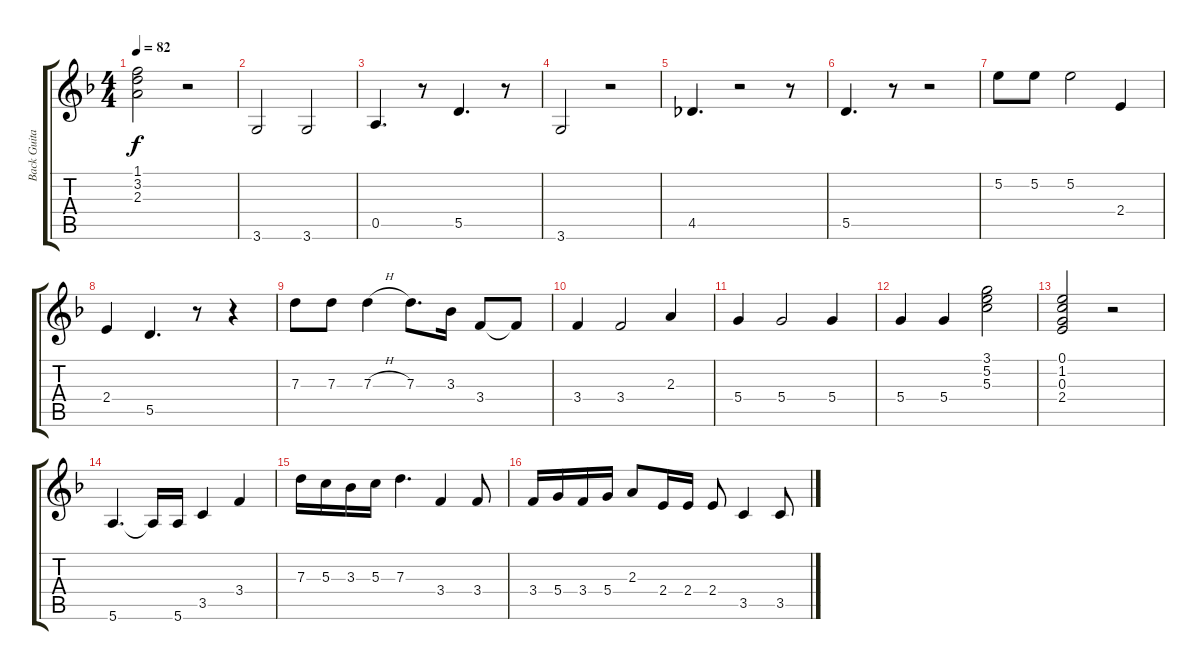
\track ("Back Guitar" "Back Guita") {instrument acousticguitarsteel}
\staff {score tabs}
\tuning (E4 B3 G3 D3 A2 E2) {hide}
\ts (4 4)
\tempo 82
\clef g2
\ks f
(1.1 3.2 2.3).2{dy f} r.2 |
3.6.2 3.6.2 |
0.5.4{d} r.8 5.5.4{d} r.8 |
3.6.2 r.2 |
4.5.4{d} r.2 r.8 |
5.5.4{d} r.8 r.2 |
5.2.8{volume 13} 5.2.8 5.2.2 2.4.4 |
2.4.4 5.5.4{d} r.8 r.4 |
7.3.8 7.3.8 7.3{h}.4 7.3.8{d beam merge} 3.3.16 3.4.8 3.4{t}.8 |
3.4.4 3.4.2 2.3.4 |
5.4.4 5.4.2 5.4.4 |
5.4.4 5.4.4 (3.1 5.2 5.3).2{volume 9} |
(0.1 1.2 0.3 2.4).2 r.2 |
5.6.4{d volume 13} 5.6{t}.16 5.6.16 3.5.4 3.4.4 |
7.3.16 5.3.16 3.3.16 5.3.16 7.3.4{d} 3.4.4 3.4.8 |
3.4.16 5.4.16 3.4.16 5.4.16 2.3.8 2.4.16 2.4.16 2.4.8 3.5.4 3.5.8
